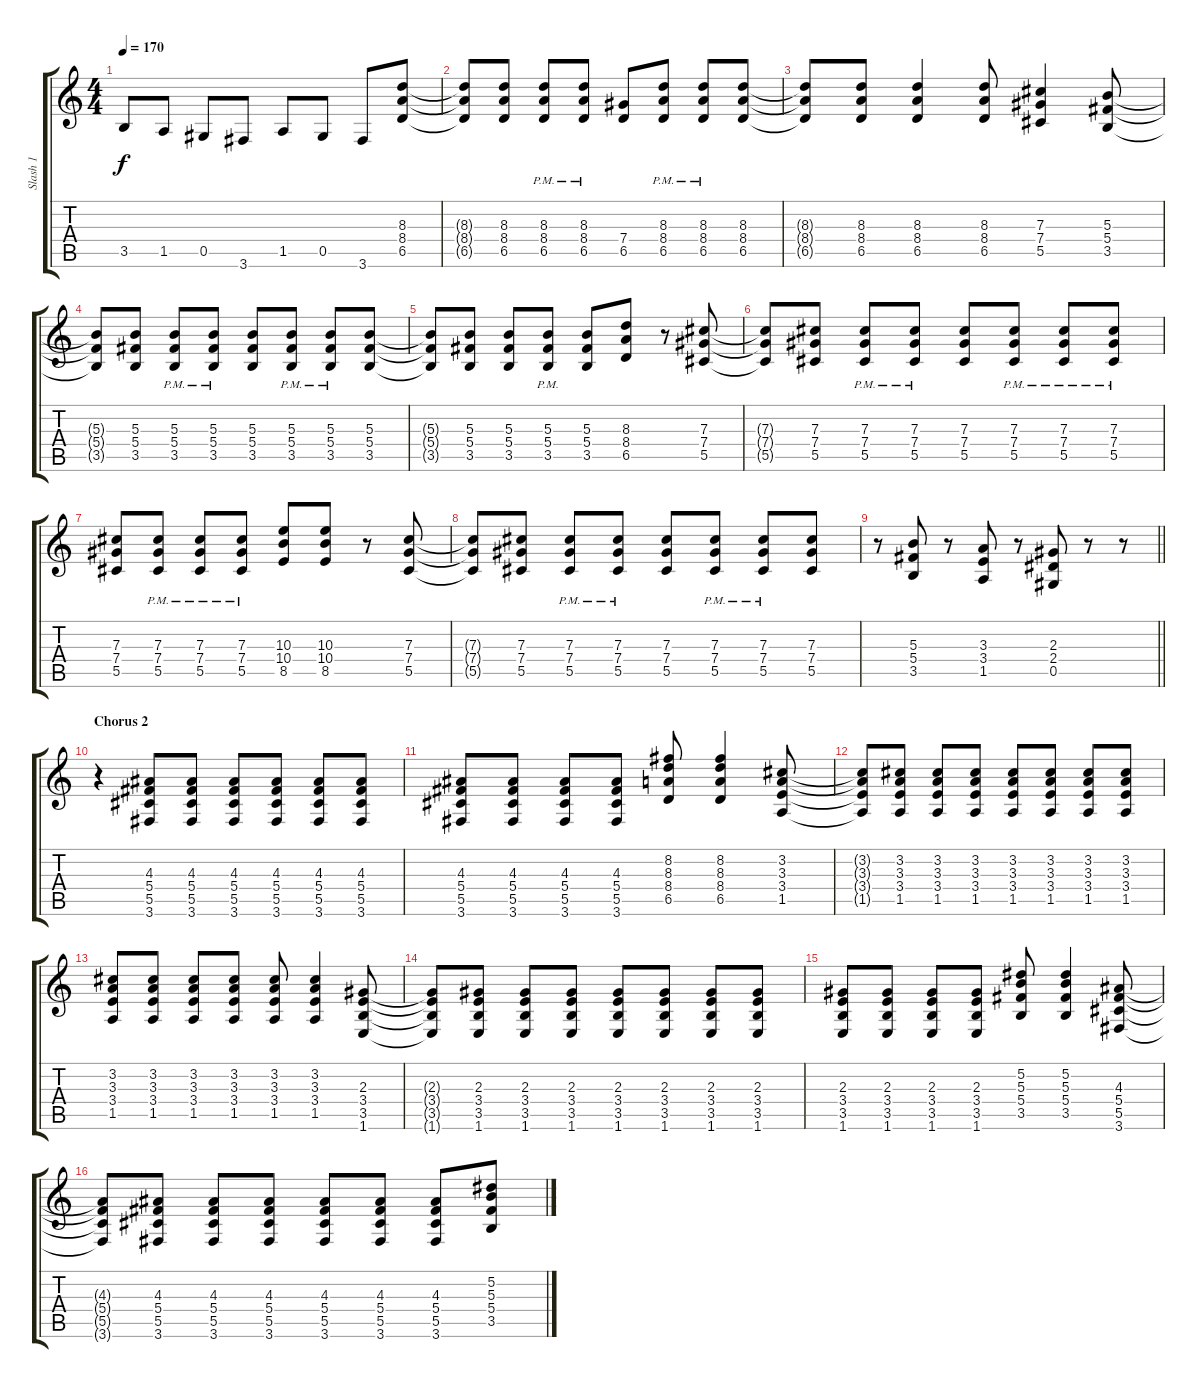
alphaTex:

\track ("Slash 1" "Slash 1") {instrument distortionguitar}
\staff {score tabs}
\tuning (Eb4 Bb3 Gb3 Db3 Ab2 Eb2) {hide}
\ts (4 4)
\tempo 170
\clef g2
\ks c
3.5.8{dy f} 1.5.8 0.5.8 3.6.8 1.5.8 0.5.8 3.6.8 (8.3 8.4 6.5).8 |
(8.3{t} 8.4{t} 6.5{t}).8 (8.3 8.4 6.5).8 (8.3{pm} 8.4{pm} 6.5{pm}).8 (8.3{pm} 8.4{pm} 6.5{pm}).8 (7.4 6.5).8 (8.3{pm} 8.4{pm} 6.5{pm}).8 (8.3{pm} 8.4{pm} 6.5{pm}).8 (8.3 8.4 6.5).8 |
(8.3{t} 8.4{t} 6.5{t}).8 (8.3 8.4 6.5).8 (8.3 8.4 6.5).4 (8.3 8.4 6.5).8 (7.3 7.4 5.5).4 (5.3 5.4 3.5).8 |
(5.3{t} 5.4{t} 3.5{t}).8 (5.3 5.4 3.5).8 (5.3{pm} 5.4{pm} 3.5{pm}).8 (5.3{pm} 5.4{pm} 3.5{pm}).8 (5.3 5.4 3.5).8 (5.3{pm} 5.4{pm} 3.5{pm}).8 (5.3{pm} 5.4{pm} 3.5{pm}).8 (5.3 5.4 3.5).8 |
(5.3{t} 5.4{t} 3.5{t}).8 (5.3 5.4 3.5).8 (5.3 5.4 3.5).8 (5.3{pm} 5.4{pm} 3.5{pm}).8 (5.3 5.4 3.5).8 (8.3 8.4 6.5).8 r.8 (7.3 7.4 5.5).8 |
(7.3{t} 7.4{t} 5.5{t}).8 (7.3 7.4 5.5).8 (7.3{pm} 7.4{pm} 5.5{pm}).8 (7.3{pm} 7.4{pm} 5.5{pm}).8 (7.3 7.4 5.5).8 (7.3{pm} 7.4{pm} 5.5{pm}).8 (7.3{pm} 7.4{pm} 5.5{pm}).8 (7.3{pm} 7.4{pm} 5.5{pm}).8 |
(7.3 7.4 5.5).8 (7.3{pm} 7.4{pm} 5.5{pm}).8 (7.3{pm} 7.4{pm} 5.5{pm}).8 (7.3{pm} 7.4{pm} 5.5{pm}).8 (10.3 10.4 8.5).8 (10.3 10.4 8.5).8 r.8 (7.3 7.4 5.5).8 |
(7.3{t} 7.4{t} 5.5{t}).8 (7.3 7.4 5.5).8 (7.3{pm} 7.4{pm} 5.5{pm}).8 (7.3{pm} 7.4{pm} 5.5{pm}).8 (7.3 7.4 5.5).8 (7.3{pm} 7.4{pm} 5.5{pm}).8 (7.3{pm} 7.4{pm} 5.5{pm}).8 (7.3 7.4 5.5).8 |
\barLineRight lightlight
r.8 (5.3 5.4 3.5).8 r.8 (3.3 3.4 1.5).8 r.8 (2.3 2.4 0.5).8 r.8 r.8 |
\section ("" "Chorus 2")
r.4 (4.3 5.4 5.5 3.6).8 (4.3 5.4 5.5 3.6).8 (4.3 5.4 5.5 3.6).8 (4.3 5.4 5.5 3.6).8 (4.3 5.4 5.5 3.6).8 (4.3 5.4 5.5 3.6).8 |
(4.3 5.4 5.5 3.6).8 (4.3 5.4 5.5 3.6).8 (4.3 5.4 5.5 3.6).8 (4.3 5.4 5.5 3.6).8 (8.2 8.3 8.4 6.5).8 (8.2 8.3 8.4 6.5).4 (3.2 3.3 3.4 1.5).8 |
(3.2{t} 3.3{t} 3.4{t} 1.5{t}).8 (3.2 3.3 3.4 1.5).8 (3.2 3.3 3.4 1.5).8 (3.2 3.3 3.4 1.5).8 (3.2 3.3 3.4 1.5).8 (3.2 3.3 3.4 1.5).8 (3.2 3.3 3.4 1.5).8 (3.2 3.3 3.4 1.5).8 |
(3.2 3.3 3.4 1.5).8 (3.2 3.3 3.4 1.5).8 (3.2 3.3 3.4 1.5).8 (3.2 3.3 3.4 1.5).8 (3.2 3.3 3.4 1.5).8 (3.2 3.3 3.4 1.5).4 (2.3 3.4 3.5 1.6).8 |
(2.3{t} 3.4{t} 3.5{t} 1.6{t}).8 (2.3 3.4 3.5 1.6).8 (2.3 3.4 3.5 1.6).8 (2.3 3.4 3.5 1.6).8 (2.3 3.4 3.5 1.6).8 (2.3 3.4 3.5 1.6).8 (2.3 3.4 3.5 1.6).8 (2.3 3.4 3.5 1.6).8 |
(2.3 3.4 3.5 1.6).8 (2.3 3.4 3.5 1.6).8 (2.3 3.4 3.5 1.6).8 (2.3 3.4 3.5 1.6).8 (5.2 5.3 5.4 3.5).8 (5.2 5.3 5.4 3.5).4 (4.3 5.4 5.5 3.6).8 |
(4.3{t} 5.4{t} 5.5{t} 3.6{t}).8 (4.3 5.4 5.5 3.6).8 (4.3 5.4 5.5 3.6).8 (4.3 5.4 5.5 3.6).8 (4.3 5.4 5.5 3.6).8 (4.3 5.4 5.5 3.6).8 (4.3 5.4 5.5 3.6).8 (5.2 5.3 5.4 3.5).8
